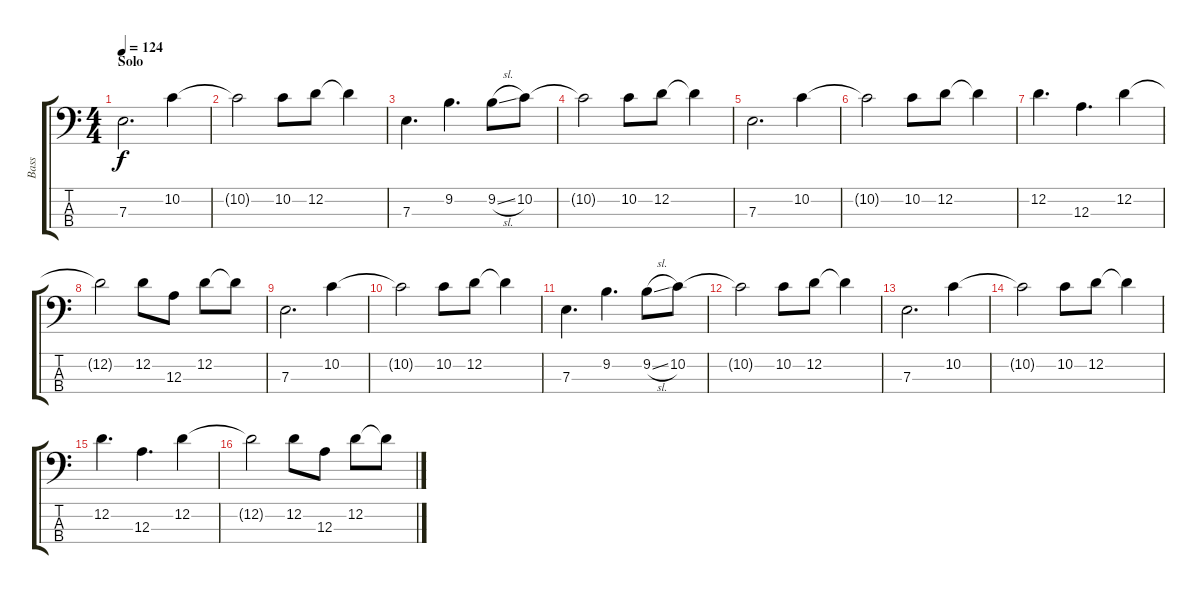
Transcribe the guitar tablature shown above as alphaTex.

\track ("Bass" "Bass") {instrument electricbassfinger}
\staff {score tabs}
\tuning (G2 D2 A1 E1) {hide}
\ts (4 4)
\section ("" "Solo")
\tempo 124
\clef f4
\ks c
7.3.2{d dy f} 10.2.4 |
10.2{t}.2 10.2.8 12.2.8 12.2{t}.4 |
7.3.4{d} 9.2.4{d} 9.2{sl}.8 10.2.8 |
10.2{t}.2 10.2.8 12.2.8 12.2{t}.4 |
7.3.2{d} 10.2.4 |
10.2{t}.2 10.2.8 12.2.8 12.2{t}.4 |
12.2.4{d} 12.3.4{d} 12.2.4 |
12.2{t}.2 12.2.8 12.3.8 12.2.8 12.2{t}.8 |
7.3.2{d} 10.2.4 |
10.2{t}.2 10.2.8 12.2.8 12.2{t}.4 |
7.3.4{d} 9.2.4{d} 9.2{sl}.8 10.2.8 |
10.2{t}.2 10.2.8 12.2.8 12.2{t}.4 |
7.3.2{d} 10.2.4 |
10.2{t}.2 10.2.8 12.2.8 12.2{t}.4 |
12.2.4{d} 12.3.4{d} 12.2.4 |
12.2{t}.2 12.2.8 12.3.8 12.2.8 12.2{t}.8
